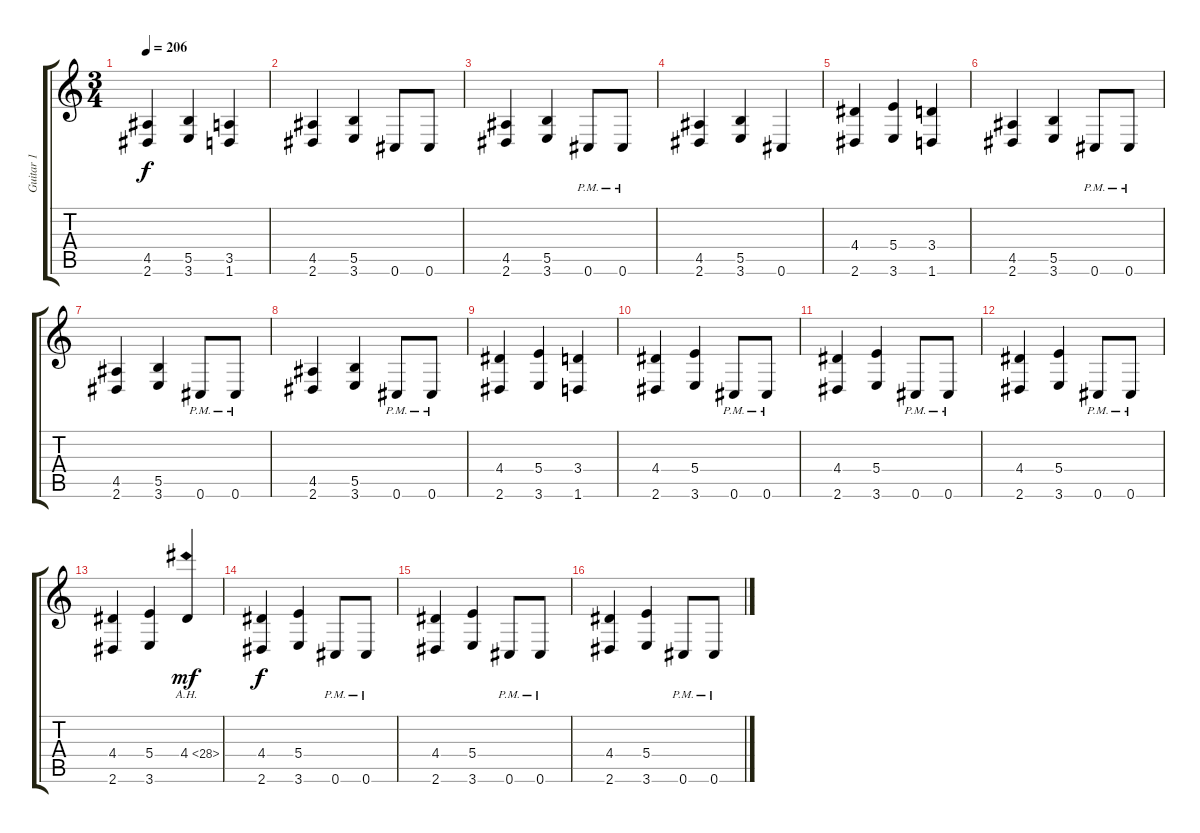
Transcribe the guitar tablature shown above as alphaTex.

\track ("Guitar 1" "Guitar 1") {instrument distortionguitar}
\staff {score tabs}
\tuning (Db4 Ab3 E3 B2 Gb2 Db2) {hide}
\ts (3 4)
\tempo 206
\clef g2
\ks c
(4.5 2.6).4{dy f} (5.5 3.6).4 (3.5 1.6).4 |
(4.5 2.6).4 (5.5 3.6).4 0.6.8 0.6.8 |
(4.5 2.6).4 (5.5 3.6).4 0.6{pm}.8 0.6{pm}.8 |
(4.5 2.6).4 (5.5 3.6).4 0.6.4 |
(4.4 2.6).4 (5.4 3.6).4 (3.4 1.6).4 |
(4.5 2.6).4 (5.5 3.6).4 0.6{pm}.8 0.6{pm}.8 |
(4.5 2.6).4 (5.5 3.6).4 0.6{pm}.8 0.6{pm}.8 |
(4.5 2.6).4 (5.5 3.6).4 0.6{pm}.8 0.6{pm}.8 |
(4.4 2.6).4 (5.4 3.6).4 (3.4 1.6).4 |
(4.4 2.6).4 (5.4 3.6).4 0.6{pm}.8 0.6{pm}.8 |
(4.4 2.6).4 (5.4 3.6).4 0.6{pm}.8 0.6{pm}.8 |
(4.4 2.6).4 (5.4 3.6).4 0.6{pm}.8 0.6{pm}.8 |
(4.4 2.6).4 (5.4 3.6).4 4.4{ah 24}.4{dy mf} |
(4.4 2.6).4{dy f} (5.4 3.6).4 0.6{pm}.8 0.6{pm}.8 |
(4.4 2.6).4 (5.4 3.6).4 0.6{pm}.8 0.6{pm}.8 |
(4.4 2.6).4 (5.4 3.6).4 0.6{pm}.8 0.6{pm}.8
